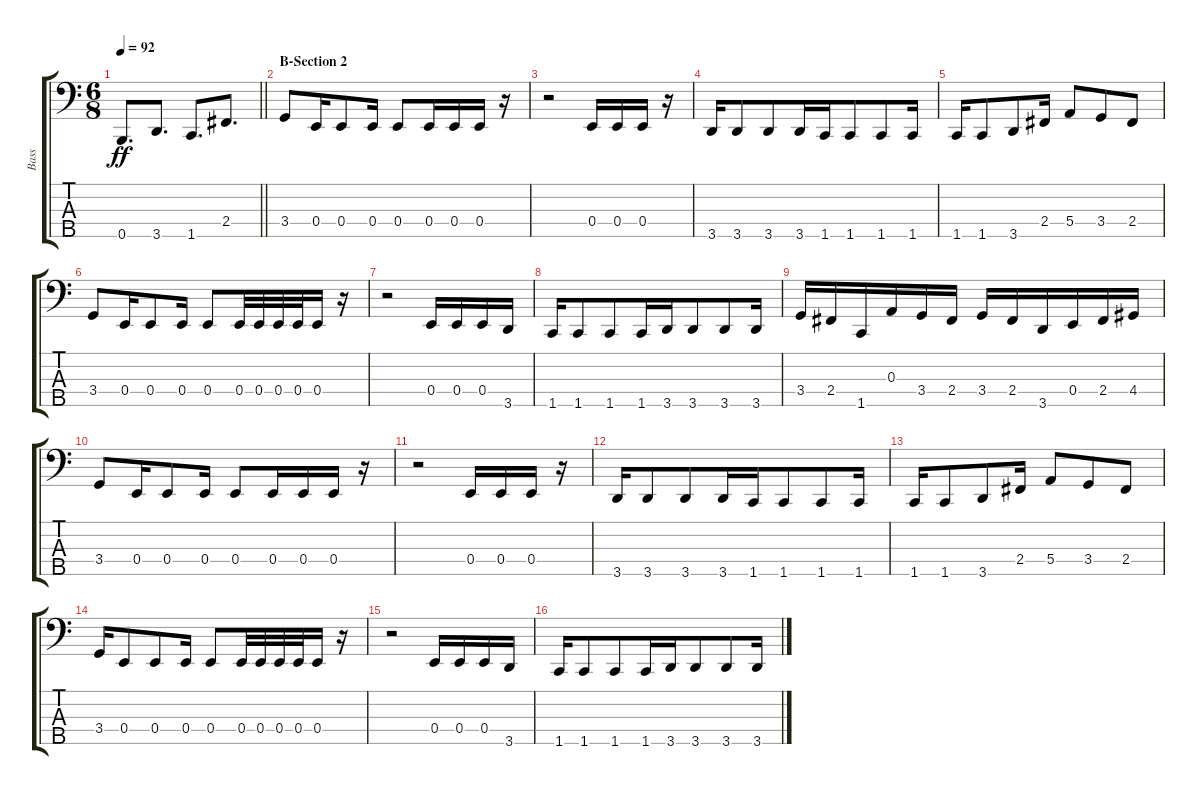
\track ("Bass" "Bass") {instrument electricbassfinger bank 50}
\staff {score tabs}
\tuning (G2 D2 A1 E1 B0) {hide}
\ts (6 8)
\tempo 92
\clef f4
\barLineRight lightlight
\ks c
0.5.8{d dy ff} 3.5.8{d} 1.5.8{d beam merge} 2.4.8{d} |
\section ("" "B-Section 2")
3.4.8 0.4.16 0.4.8 0.4.16 0.4.8 0.4.16 0.4.16 0.4.16 r.16 |
r.2 0.4.16 0.4.16 0.4.16{beam merge} r.16 |
3.5.16{beam merge} 3.5.8 3.5.8{beam merge} 3.5.16{beam merge} 1.5.16{beam merge} 1.5.8{beam merge} 1.5.8{beam merge} 1.5.16 |
1.5.16{beam merge} 1.5.8{beam merge} 3.5.8{beam merge} 2.4.16 5.4.8 3.4.8{beam merge} 2.4.8 |
3.4.8 0.4.16{beam merge} 0.4.8{beam merge} 0.4.16 0.4.8{beam merge} 0.4.32 0.4.32{beam merge} 0.4.32 0.4.32{beam merge} 0.4.16 r.16 |
r.2 0.4.16 0.4.16 0.4.16{beam merge} 3.5.16 |
1.5.16{beam merge} 1.5.8 1.5.8{beam merge} 1.5.16{beam merge} 3.5.16{beam merge} 3.5.8{beam merge} 3.5.8{beam merge} 3.5.16 |
3.4.16 2.4.16{beam merge} 1.5.16 0.3.16 3.4.16 2.4.16 3.4.16 2.4.16{beam merge} 3.5.16 0.4.16{beam merge} 2.4.16 4.4.16 |
3.4.8 0.4.16 0.4.8 0.4.16 0.4.8 0.4.16 0.4.16 0.4.16 r.16 |
r.2 0.4.16 0.4.16 0.4.16{beam merge} r.16 |
3.5.16{beam merge} 3.5.8 3.5.8{beam merge} 3.5.16{beam merge} 1.5.16{beam merge} 1.5.8{beam merge} 1.5.8{beam merge} 1.5.16 |
1.5.16{beam merge} 1.5.8{beam merge} 3.5.8{beam merge} 2.4.16 5.4.8 3.4.8{beam merge} 2.4.8 |
3.4.16 0.4.8{beam merge} 0.4.8{beam merge} 0.4.16 0.4.8{beam merge} 0.4.32 0.4.32{beam merge} 0.4.32 0.4.32{beam merge} 0.4.16 r.16 |
r.2 0.4.16 0.4.16 0.4.16{beam merge} 3.5.16 |
1.5.16{beam merge} 1.5.8 1.5.8{beam merge} 1.5.16{beam merge} 3.5.16{beam merge} 3.5.8{beam merge} 3.5.8{beam merge} 3.5.16
